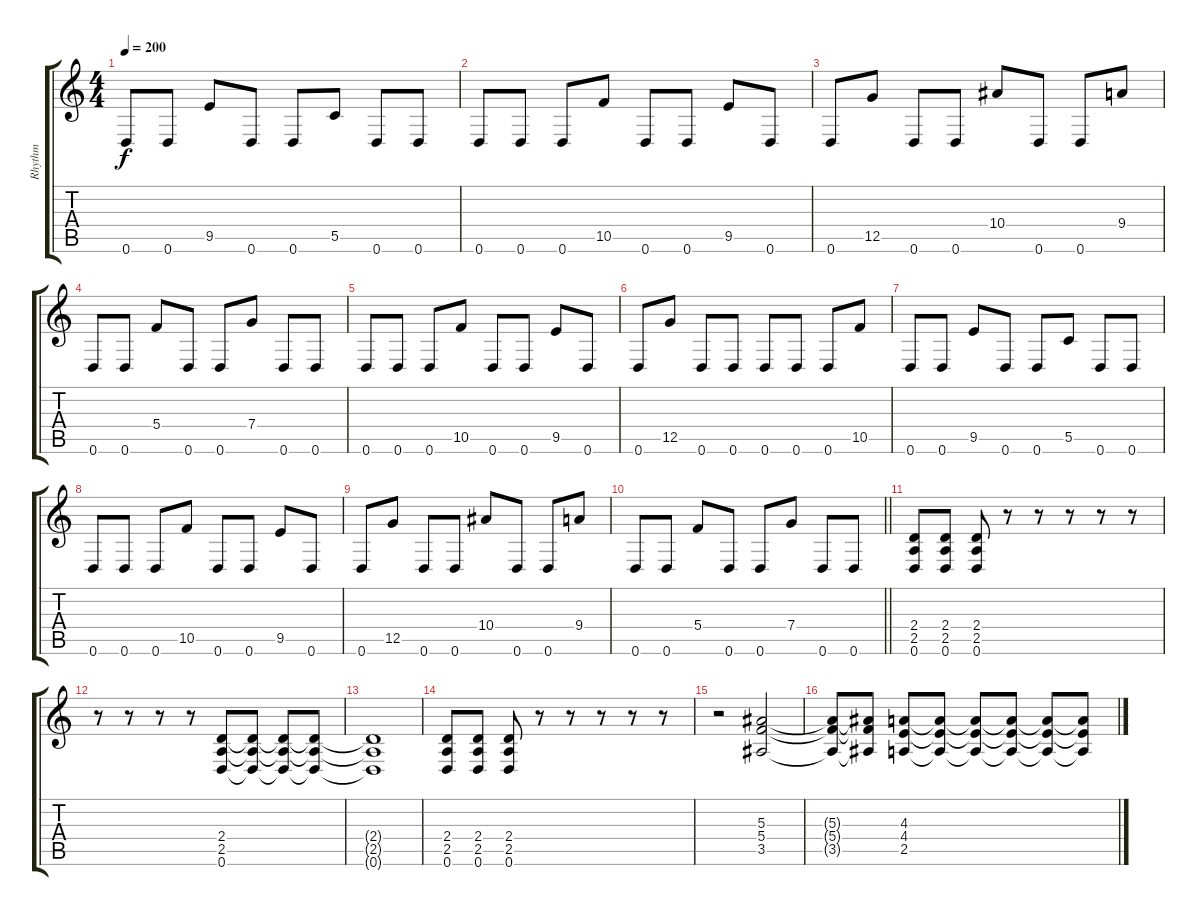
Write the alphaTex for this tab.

\track ("Rhythm" "Rhythm") {instrument distortionguitar}
\staff {score tabs}
\tuning (D4 A3 F3 C3 G2 D2) {hide}
\ts (4 4)
\tempo 200
\clef g2
\ks c
0.6.8{dy f} 0.6.8 9.5.8 0.6.8 0.6.8 5.5.8 0.6.8 0.6.8 |
0.6.8 0.6.8 0.6.8 10.5.8 0.6.8 0.6.8 9.5.8 0.6.8 |
0.6.8 12.5.8 0.6.8 0.6.8 10.4.8 0.6.8 0.6.8 9.4.8 |
0.6.8 0.6.8 5.4.8 0.6.8 0.6.8 7.4.8 0.6.8 0.6.8 |
0.6.8 0.6.8 0.6.8 10.5.8 0.6.8 0.6.8 9.5.8 0.6.8 |
0.6.8 12.5.8 0.6.8 0.6.8 0.6.8 0.6.8 0.6.8 10.5.8 |
0.6.8 0.6.8 9.5.8 0.6.8 0.6.8 5.5.8 0.6.8 0.6.8 |
0.6.8 0.6.8 0.6.8 10.5.8 0.6.8 0.6.8 9.5.8 0.6.8 |
0.6.8 12.5.8 0.6.8 0.6.8 10.4.8 0.6.8 0.6.8 9.4.8 |
\barLineRight lightlight
0.6.8 0.6.8 5.4.8 0.6.8 0.6.8 7.4.8 0.6.8 0.6.8 |
(2.4 2.5 0.6).8 (2.4 2.5 0.6).8 (2.4 2.5 0.6).8 r.8 r.8 r.8 r.8 r.8 |
r.8 r.8 r.8 r.8 (2.4 2.5 0.6).8 (2.4{t} 2.5{t} 0.6{t}).8 (2.4{t} 2.5{t} 0.6{t}).8 (2.4{t} 2.5{t} 0.6{t}).8 |
(2.4{t} 2.5{t} 0.6{t}).1 |
(2.4 2.5 0.6).8 (2.4 2.5 0.6).8 (2.4 2.5 0.6).8 r.8 r.8 r.8 r.8 r.8 |
r.2 (5.3 5.4 3.5).2 |
(5.3{t} 5.4{t} 3.5{t}).8 (5.3{t} 5.4{t} 3.5{t}).8 (4.3 4.4 2.5).8 (4.3{t} 4.4{t} 2.5{t}).8 (4.3{t} 4.4{t} 2.5{t}).8 (4.3{t} 4.4{t} 2.5{t}).8 (4.3{t} 4.4{t} 2.5{t}).8 (4.3{t} 4.4{t} 2.5{t}).8
